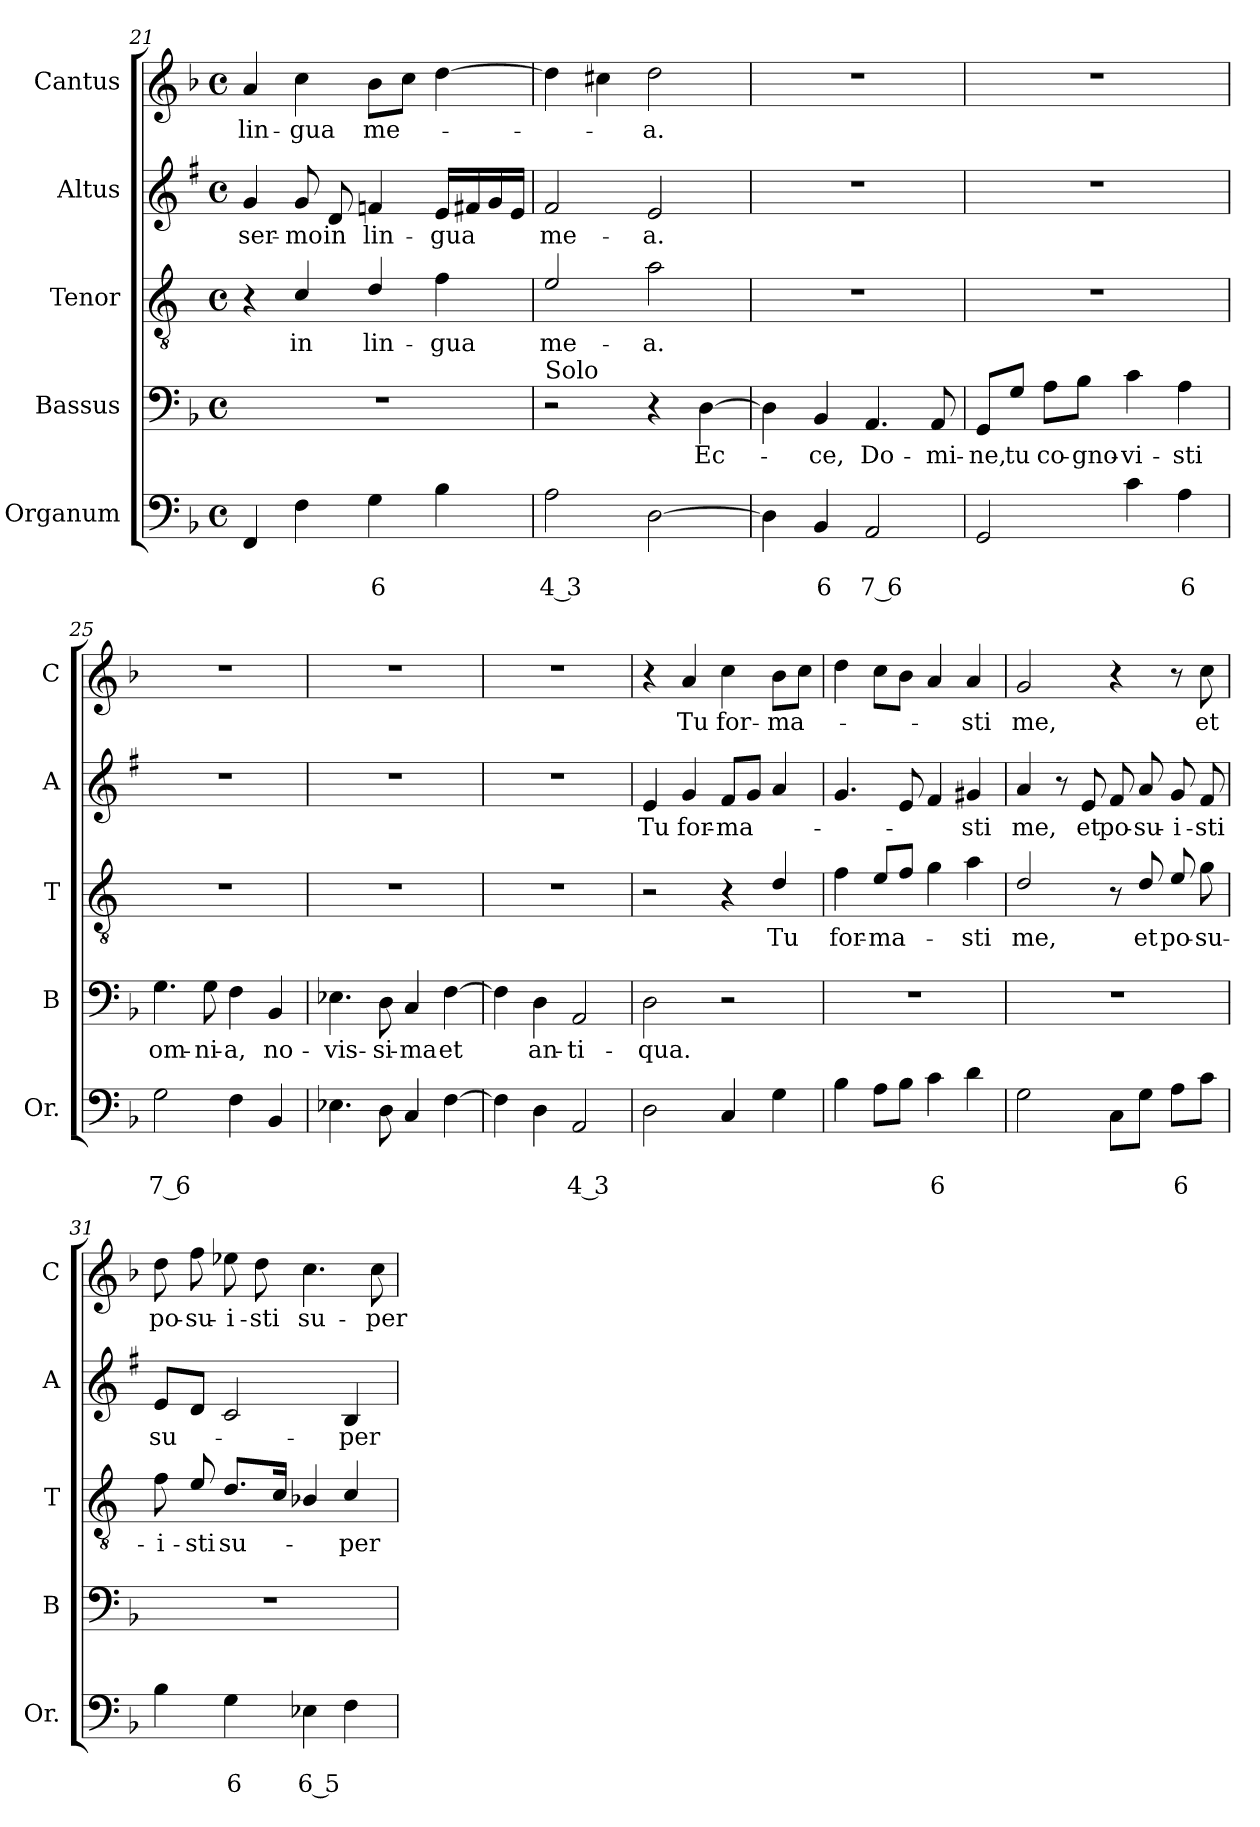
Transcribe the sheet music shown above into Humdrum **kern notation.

**kern	**text	**text	**kern	**text	**kern	**text	**kern	**text	**kern	**text
*part5	*part5	*part5	*part4	*part4	*part3	*part3	*part2	*part2	*part1	*part1
*staff5	*staff5	*staff5	*staff4	*staff4	*staff3	*staff3	*staff2	*staff2	*staff1	*staff1
*I"Organum	*	*	*I"Bassus	*	*I"Tenor	*	*I"Altus	*	*I"Cantus	*
*I'Or.	*	*	*I'B	*	*I'T	*	*I'A	*	*I'C	*
*clefF4	*	*	*clefF4	*	*clefGv2	*	*clefG2	*	*clefG2	*
*	*	*	*	*	*ITrd4c7	*	*ITrd1c2	*	*	*
*k[b-]	*	*	*k[b-]	*	*k[b-]	*	*k[b-]	*	*k[b-]	*
*F:	*	*	*F:	*	*F:	*	*F:	*	*F:	*
*M4/4	*	*	*M4/4	*	*M4/4	*	*M4/4	*	*M4/4	*
*met(c)	*	*	*met(c)	*	*met(c)	*	*met(c)	*	*met(c)	*
=21	=21	=21	=21	=21	=21	=21	=21	=21	=21	=21
!	!	!	!	!	!	!	!	!LO:LY:b	!	!LO:LY:b
4FF/	.	.	1r	.	4r	.	4f/	ser-	4a/	lin-
!	!	!	!	!	!	!LO:LY:b	!	!LO:LY:b	!	!LO:LY:b
4F\	.	.	.	.	4F/	in	8f/	-mo	4cc\	-gua
!	!	!	!	!	!	!	!	!LO:LY:b	!	!
.	.	.	.	.	.	.	8c/	in	.	.
!	!	!LO:LY:b	!	!	!	!LO:LY:b	!	!LO:LY:b	!	!LO:LY:b
4G\	.	6	.	.	4G/	lin-	4e-X/	lin-	8b-\L	me-
.	.	.	.	.	.	.	.	.	8cc\J	.
!	!	!	!	!	!	!LO:LY:b	!	!LO:LY:b	!	!
4B-\	.	.	.	.	4B-\	-gua	16d/LL	-gua	[4dd\	.
.	.	.	.	.	.	.	16en/	.	.	.
.	.	.	.	.	.	.	16f/	.	.	.
.	.	.	.	.	.	.	16d/JJ	.	.	.
=22	=22	=22	=22	=22	=22	=22	=22	=22	=22	=22
!	!	!	!LO:TX:a:t=Solo	!	!	!	!	!	!	!
!	!	!LO:LY:b	!	!	!	!LO:LY:b	!	!LO:LY:b	!	!
2A\	.	4 3	2r	.	2A/	me-	2e/	me-	4dd\]	.
.	.	.	.	.	.	.	.	.	4cc#X\	.
!	!	!	!	!	!	!LO:LY:b	!	!LO:LY:b	!	!LO:LY:b
[2D\	.	.	4r	.	2d\	-a.	2d/	-a.	2dd\	-a.
!	!	!	!	!LO:LY:b	!	!	!	!	!	!
.	.	.	[4D\	Ec-	.	.	.	.	.	.
!!LO:LB:g=z
=23	=23	=23	=23	=23	=23	=23	=23	=23	=23	=23
4D\]	.	.	4D\]	.	1r	.	1r	.	1r	.
!	!	!LO:LY:b	!	!LO:LY:b	!	!	!	!	!	!
4BB-/	.	6	4BB-/	-ce,	.	.	.	.	.	.
!	!	!LO:LY:b	!	!LO:LY:b	!	!	!	!	!	!
2AA/	.	7 6	4.AA/	Do-	.	.	.	.	.	.
!	!	!	!	!LO:LY:b	!	!	!	!	!	!
.	.	.	8AA/	-mi-	.	.	.	.	.	.
=24	=24	=24	=24	=24	=24	=24	=24	=24	=24	=24
!	!	!	!	!LO:LY:b	!	!	!	!	!	!
2GG/	.	.	8GG/L	-ne,	1r	.	1r	.	1r	.
!	!	!	!	!LO:LY:b	!	!	!	!	!	!
.	.	.	8G/J	tu	.	.	.	.	.	.
!	!	!	!	!LO:LY:b	!	!	!	!	!	!
.	.	.	8A\L	co-	.	.	.	.	.	.
!	!	!	!	!LO:LY:b	!	!	!	!	!	!
.	.	.	8B-\J	-gno-	.	.	.	.	.	.
!	!	!	!	!LO:LY:b	!	!	!	!	!	!
4c\	.	.	4c\	-vi-	.	.	.	.	.	.
!	!	!LO:LY:b	!	!LO:LY:b	!	!	!	!	!	!
4A\	.	6	4A\	-sti	.	.	.	.	.	.
=25	=25	=25	=25	=25	=25	=25	=25	=25	=25	=25
!	!	!LO:LY:b	!	!LO:LY:b	!	!	!	!	!	!
2G\	.	7 6	4.G\	om-	1r	.	1r	.	1r	.
!	!	!	!	!LO:LY:b	!	!	!	!	!	!
.	.	.	8G\	-ni-	.	.	.	.	.	.
!	!	!	!	!LO:LY:b	!	!	!	!	!	!
4F\	.	.	4F\	-a,	.	.	.	.	.	.
!	!	!	!	!LO:LY:b	!	!	!	!	!	!
4BB-/	.	.	4BB-/	no-	.	.	.	.	.	.
=26	=26	=26	=26	=26	=26	=26	=26	=26	=26	=26
!	!	!	!	!LO:LY:b	!	!	!	!	!	!
4.E-X\	.	.	4.E-X\	-vis-	1r	.	1r	.	1r	.
!	!	!	!	!LO:LY:b	!	!	!	!	!	!
8D\	.	.	8D\	-si-	.	.	.	.	.	.
!	!	!	!	!LO:LY:b	!	!	!	!	!	!
4C/	.	.	4C/	-ma	.	.	.	.	.	.
!	!	!	!	!LO:LY:b	!	!	!	!	!	!
[4F\	.	.	[4F\	et	.	.	.	.	.	.
=27	=27	=27	=27	=27	=27	=27	=27	=27	=27	=27
4F\]	.	.	4F\]	.	1r	.	1r	.	1r	.
!	!	!	!	!LO:LY:b	!	!	!	!	!	!
4D\	.	.	4D\	an-	.	.	.	.	.	.
!	!	!LO:LY:b	!	!LO:LY:b	!	!	!	!	!	!
2AA/	.	4 3	2AA/	-ti-	.	.	.	.	.	.
=28	=28	=28	=28	=28	=28	=28	=28	=28	=28	=28
!	!	!	!	!LO:LY:b	!	!	!	!LO:LY:b	!	!
2D\	.	.	2D\	-qua.	2r	.	4d/	Tu	4r	.
!	!	!	!	!	!	!	!	!LO:LY:b	!	!LO:LY:b
.	.	.	.	.	.	.	4f/	for-	4a/	Tu
!	!	!	!	!	!	!	!	!LO:LY:b	!	!LO:LY:b
4C/	.	.	2r	.	4r	.	8e/L	-ma-	4cc\	for-
.	.	.	.	.	.	.	8f/J	.	.	.
!	!	!	!	!	!	!LO:LY:b	!	!	!	!LO:LY:b
4G\	.	.	.	.	4G/	Tu	4g/	.	8b-\L	-ma-
.	.	.	.	.	.	.	.	.	8cc\J	.
=29	=29	=29	=29	=29	=29	=29	=29	=29	=29	=29
!	!	!	!	!	!	!LO:LY:b	!	!	!	!
4B-\	.	.	1r	.	4B-\	for-	4.f/	.	4dd\	.
!	!	!	!	!	!	!LO:LY:b	!	!	!	!
8A\L	.	.	.	.	8A/L	-ma-	.	.	8cc\L	.
8B-\J	.	.	.	.	8B-/J	.	8d/	.	8b-\J	.
!	!	!LO:LY:b	!	!	!	!	!	!	!	!
4c\	.	6	.	.	4c\	.	4e/	.	4a/	.
!	!	!	!	!	!	!LO:LY:b	!	!LO:LY:b	!	!LO:LY:b
4d\	.	.	.	.	4d\	-sti	4f#X/	-sti	4a/	-sti
!!LO:PB:g=z
=30	=30	=30	=30	=30	=30	=30	=30	=30	=30	=30
!	!	!	!	!	!	!LO:LY:b	!	!LO:LY:b	!	!LO:LY:b
2G\	.	.	1r	.	2G/	me,	4g/	me,	2g/	me,
.	.	.	.	.	.	.	8r	.	.	.
!	!	!	!	!	!	!	!	!LO:LY:b	!	!
.	.	.	.	.	.	.	8d/	et	.	.
!	!	!	!	!	!	!	!	!LO:LY:b	!	!
8C\L	.	.	.	.	8r	.	8e/	po-	4r	.
!	!	!	!	!	!	!LO:LY:b	!	!LO:LY:b	!	!
8G\J	.	.	.	.	8G/	et	8g/	-su-	.	.
!	!	!LO:LY:b	!	!	!	!LO:LY:b	!	!LO:LY:b	!	!
8A\L	.	6	.	.	8A/	po-	8f/	-i-	8r	.
!	!	!	!	!	!	!LO:LY:b	!	!LO:LY:b	!	!LO:LY:b
8c\J	.	.	.	.	8c\	-su-	8e/	-sti	8cc\	et
=31	=31	=31	=31	=31	=31	=31	=31	=31	=31	=31
!	!	!	!	!	!	!LO:LY:b	!	!LO:LY:b	!	!LO:LY:b
4B-\	.	.	1r	.	8B-\	-i-	8d/L	su-	8dd\	po-
!	!	!	!	!	!	!LO:LY:b	!	!	!	!LO:LY:b
.	.	.	.	.	8A/	-sti	8c/J	.	8ff\	-su-
!	!	!LO:LY:b	!	!	!	!LO:LY:b	!	!	!	!LO:LY:b
4G\	.	6	.	.	8.G/L	su-	2B-/	.	8ee-X\	-i-
!	!	!	!	!	!	!	!	!	!	!LO:LY:b
.	.	.	.	.	.	.	.	.	8dd\	-sti
.	.	.	.	.	16F/Jk	.	.	.	.	.
!	!	!LO:LY:b	!	!	!	!	!	!	!	!LO:LY:b
4E-X\	.	6 5	.	.	4E-X/	.	.	.	4.cc\	su-
!	!	!	!	!	!	!LO:LY:b	!	!LO:LY:b	!	!
4F\	.	.	.	.	4F/	-per	4A/	-per	.	.
!	!	!	!	!	!	!	!	!	!	!LO:LY:b
.	.	.	.	.	.	.	.	.	8cc\	-per
=	=	=	=	=	=	=	=	=	=	=
*-	*-	*-	*-	*-	*-	*-	*-	*-	*-	*-
